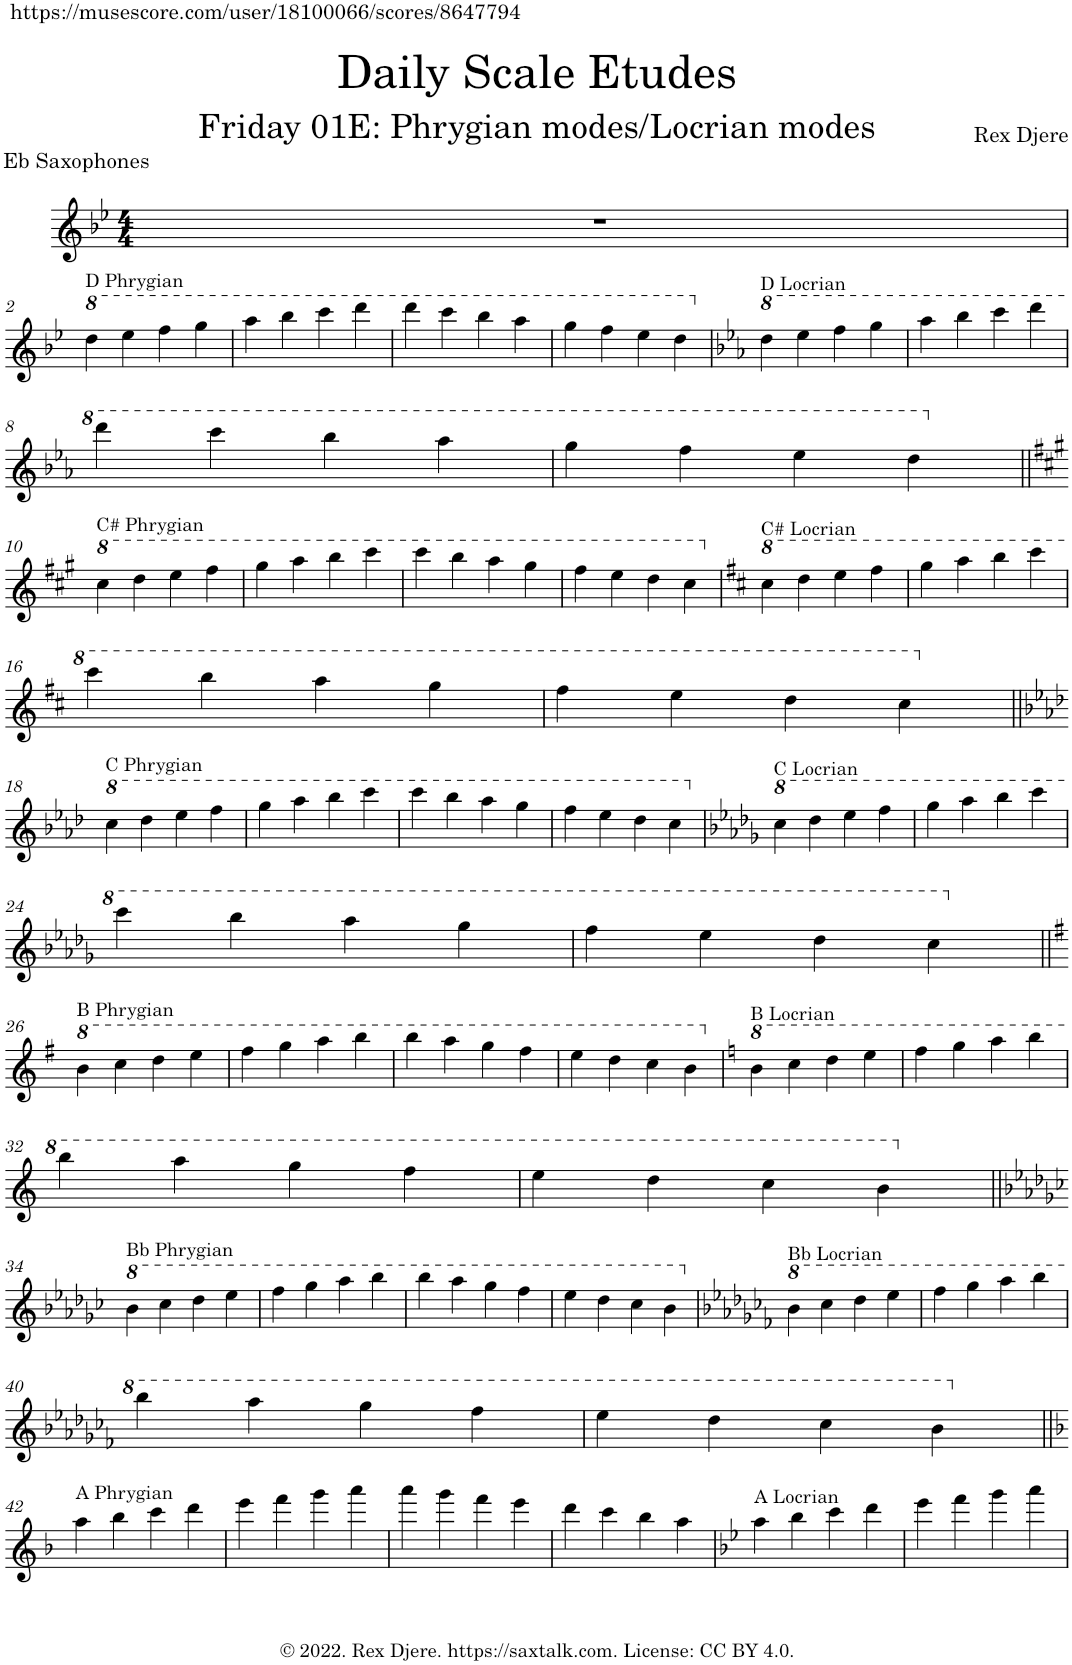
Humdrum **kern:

**kern
*part1
*staff1
*I"Alto Saxophone
*I'A. Sax.
*clefG2
*Trd5c9
*k[b-e-]
*M4/4
=1
1r
!!LO:LB:g=z
=2
*k[b-e-]
*8va
!LO:TX:a:t=D Phrygian
4ddd\
4eee-\
4fff\
4ggg\
=3
4aaa\
4bbb-\
4cccc\
4dddd\
=4
4dddd\
4cccc\
4bbb-\
4aaa\
=5
4ggg\
4fff\
4eee-\
4ddd\
=6
*k[b-e-a-]
*X8va
*8va
!LO:TX:a:t=D Locrian
4ddd\
4eee-\
4fff\
4ggg\
=7
4aaa-\
4bbb-\
4cccc\
4dddd\
!!LO:LB:g=z
=8
4dddd\
4cccc\
4bbb-\
4aaa-\
=9
4ggg\
4fff\
4eee-\
4ddd\
!!LO:LB:g=z
=10||
*k[f#c#g#]
*X8va
*8va
!LO:TX:a:t=C# Phrygian
4ccc#\
4ddd\
4eee\
4fff#\
=11
4ggg#\
4aaa\
4bbb\
4cccc#\
=12
4cccc#\
4bbb\
4aaa\
4ggg#\
=13
4fff#\
4eee\
4ddd\
4ccc#\
=14
*k[f#c#]
*X8va
*8va
!LO:TX:a:t=C# Locrian
4ccc#\
4ddd\
4eee\
4fff#\
=15
4ggg\
4aaa\
4bbb\
4cccc#\
!!LO:LB:g=z
=16
4cccc#\
4bbb\
4aaa\
4ggg\
=17
4fff#\
4eee\
4ddd\
4ccc#\
!!LO:LB:g=z
=18||
*k[b-e-a-d-]
*X8va
*8va
!LO:TX:a:t=C Phrygian
4ccc\
4ddd-\
4eee-\
4fff\
=19
4ggg\
4aaa-\
4bbb-\
4cccc\
=20
4cccc\
4bbb-\
4aaa-\
4ggg\
=21
4fff\
4eee-\
4ddd-\
4ccc\
=22
*k[b-e-a-d-g-]
*X8va
*8va
!LO:TX:a:t=C Locrian
4ccc\
4ddd-\
4eee-\
4fff\
=23
4ggg-\
4aaa-\
4bbb-\
4cccc\
!!LO:LB:g=z
=24
4cccc\
4bbb-\
4aaa-\
4ggg-\
=25
4fff\
4eee-\
4ddd-\
4ccc\
!!LO:LB:g=z
=26||
*k[f#]
*X8va
*8va
!LO:TX:a:t=B Phrygian
4bb\
4ccc\
4ddd\
4eee\
=27
4fff#\
4ggg\
4aaa\
4bbb\
=28
4bbb\
4aaa\
4ggg\
4fff#\
=29
4eee\
4ddd\
4ccc\
4bb\
=30
*k[]
*X8va
*8va
!LO:TX:a:t=B Locrian
4bb\
4ccc\
4ddd\
4eee\
=31
4fff\
4ggg\
4aaa\
4bbb\
!!LO:LB:g=z
=32
4bbb\
4aaa\
4ggg\
4fff\
=33
4eee\
4ddd\
4ccc\
4bb\
!!LO:LB:g=z
=34||
*k[b-e-a-d-g-c-]
*X8va
*8va
!LO:TX:a:t=Bb Phrygian
4bb-\
4ccc-\
4ddd-\
4eee-\
=35
4fff\
4ggg-\
4aaa-\
4bbb-\
=36
4bbb-\
4aaa-\
4ggg-\
4fff\
=37
4eee-\
4ddd-\
4ccc-\
4bb-\
=38
*k[b-e-a-d-g-c-f-]
*X8va
*8va
!LO:TX:a:t=Bb Locrian
4bb-\
4ccc-\
4ddd-\
4eee-\
=39
4fff-\
4ggg-\
4aaa-\
4bbb-\
!!LO:LB:g=z
=40
4bbb-\
4aaa-\
4ggg-\
4fff-\
=41
4eee-\
4ddd-\
4ccc-\
4bb-\
!!LO:LB:g=z
=42||
*k[b-]
*X8va
!LO:TX:a:t=A Phrygian
4aa\
4bb-\
4ccc\
4ddd\
=43
4eee\
4fff\
4ggg\
4aaa\
=44
4aaa\
4ggg\
4fff\
4eee\
=45
4ddd\
4ccc\
4bb-\
4aa\
=46
*k[b-e-]
!LO:TX:a:t=A Locrian
4aa\
4bb-\
4ccc\
4ddd\
=47
4eee-\
4fff\
4ggg\
4aaa\
=
*-
